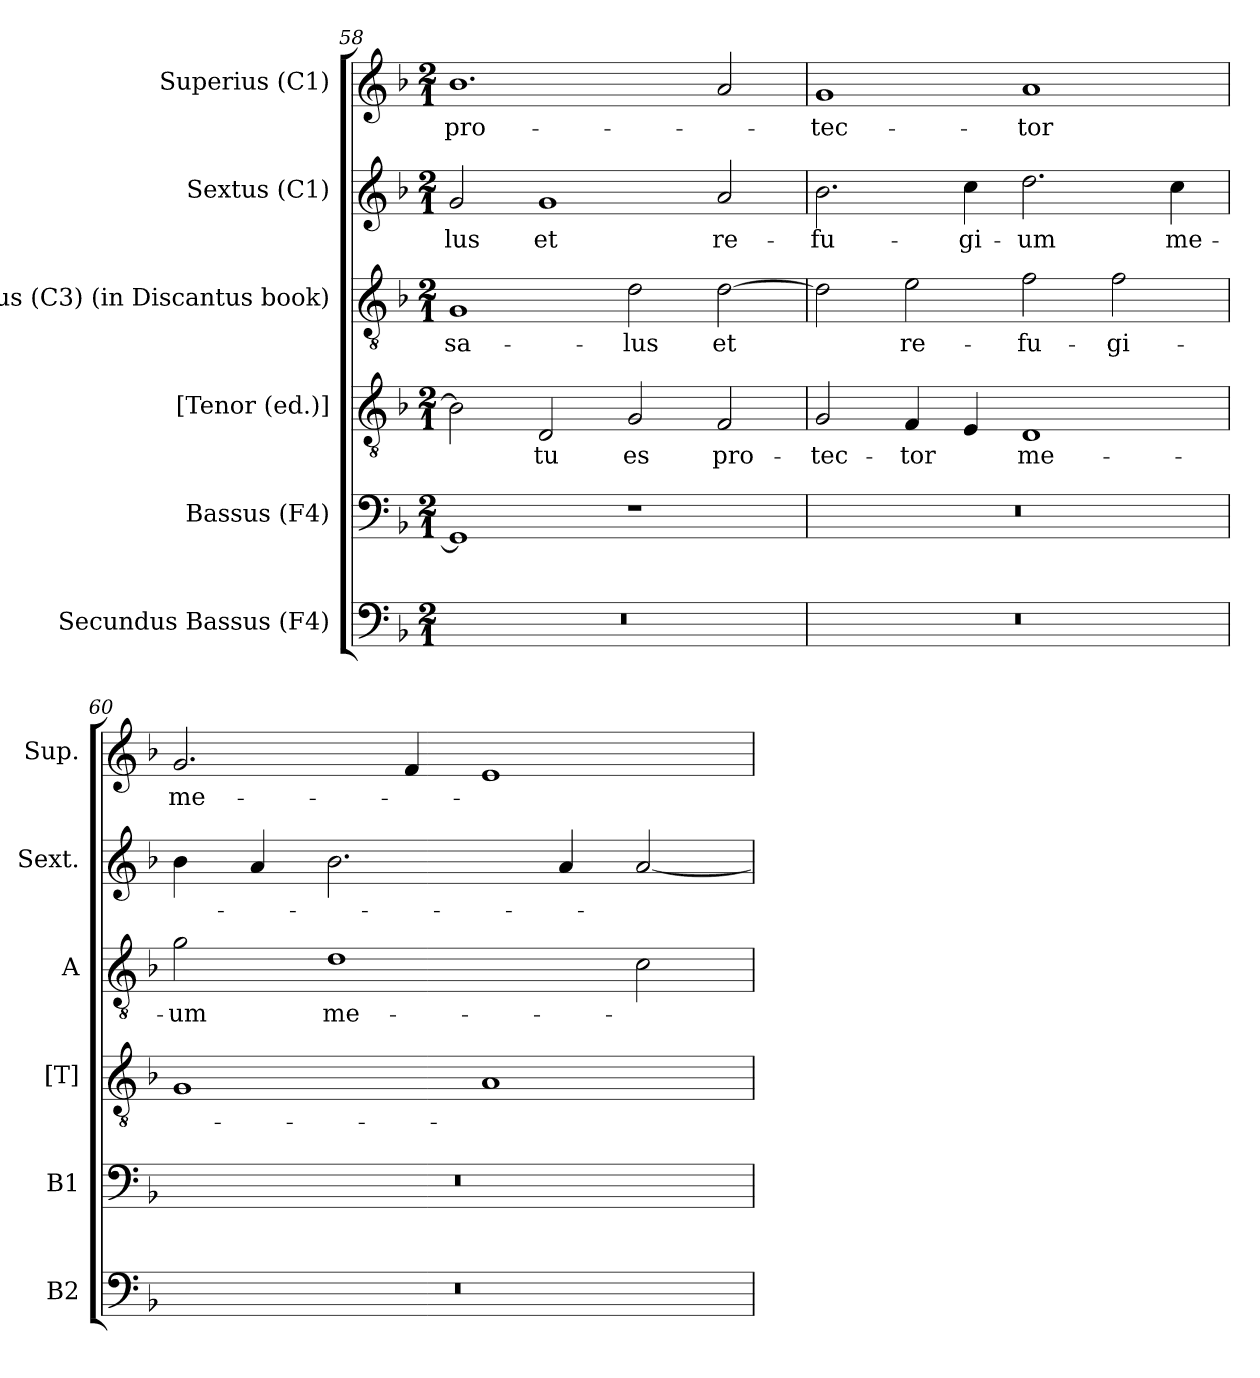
**kern	**kern	**kern	**text	**kern	**text	**kern	**text	**kern	**text
*part6	*part5	*part4	*part4	*part3	*part3	*part2	*part2	*part1	*part1
*staff6	*staff5	*staff4	*staff4	*staff3	*staff3	*staff2	*staff2	*staff1	*staff1
*I"Secundus Bassus (F4)	*I"Bassus (F4)	*I"[Tenor (ed.)]	*	*I"Altus (C3) (in Discantus book)	*	*I"Sextus (C1)	*	*I"Superius (C1)	*
*I'B2	*I'B1	*I'[T]	*	*I'A	*	*I'Sext.	*	*I'Sup.	*
*clefF4	*clefF4	*clefGv2	*	*clefGv2	*	*clefG2	*	*clefG2	*
*	*	*ITrd7c12	*	*	*	*	*	*	*
*k[b-]	*k[b-]	*k[b-]	*	*k[b-]	*	*k[b-]	*	*k[b-]	*
*F:	*F:	*F:	*	*F:	*	*F:	*	*F:	*
*M2/1	*M2/1	*M2/1	*	*M2/1	*	*M2/1	*	*M2/1	*
=58	=58	=58	=58	=58	=58	=58	=58	=58	=58
!LO:N:vis=1	!	!	!	!	!	!	!	!	!
!	!	!	!	!	!LO:LY:b:color=#000000	!	!	!	!
!	!	!	!	!	!	!	!LO:LY:b:color=#000000	!	!
!	!	!	!	!	!	!	!	!	!LO:LY:b:color=#000000
0r	1GGi]	2BB-i\]	.	1Gi	sa-	2gi/	-lus	1.b-i	pro-
!	!	!	!LO:LY:b:color=#000000	!	!	!	!	!	!
!	!	!	!	!	!	!	!LO:LY:b:color=#000000	!	!
.	.	2DDi/	tu	.	.	1gi	et	.	.
!	!	!	!LO:LY:b:color=#000000	!	!	!	!	!	!
!	!	!	!	!	!LO:LY:b:color=#000000	!	!	!	!
.	1r	2GGi/	es	2di\	-lus	.	.	.	.
!	!	!	!LO:LY:b:color=#000000	!	!	!	!	!	!
!	!	!	!	!	!LO:LY:b:color=#000000	!	!	!	!
!	!	!	!	!	!	!	!LO:LY:b:color=#000000	!	!
.	.	2FFi/	pro-	[2di\	et	2ai/	re-	2ai/	.
=59	=59	=59	=59	=59	=59	=59	=59	=59	=59
!LO:N:vis=1	!LO:N:vis=1	!	!	!	!	!	!	!	!
!	!	!	!LO:LY:b:color=#000000	!	!	!	!	!	!
!	!	!	!	!	!	!	!LO:LY:b:color=#000000	!	!
!	!	!	!	!	!	!	!	!	!LO:LY:b:color=#000000
0r	0r	2GGi/	-tec-	2di\]	.	2.b-i\	-fu-	1gi	-tec-
!	!	!	!LO:LY:b:color=#000000	!	!	!	!	!	!
!	!	!	!	!	!LO:LY:b:color=#000000	!	!	!	!
.	.	4FFi/	-tor	2ei\	re-	.	.	.	.
!	!	!	!	!	!	!	!LO:LY:b:color=#000000	!	!
.	.	4EEi/	.	.	.	4cci\	-gi-	.	.
!	!	!	!LO:LY:b:color=#000000	!	!	!	!	!	!
!	!	!	!	!	!LO:LY:b:color=#000000	!	!	!	!
!	!	!	!	!	!	!	!LO:LY:b:color=#000000	!	!
!	!	!	!	!	!	!	!	!	!LO:LY:b:color=#000000
.	.	1DDi	me-	2fi\	-fu-	2.ddi\	-um	1ai	-tor
!	!	!	!	!	!LO:LY:b:color=#000000	!	!	!	!
.	.	.	.	2fi\	-gi-	.	.	.	.
!	!	!	!	!	!	!	!LO:LY:b:color=#000000	!	!
.	.	.	.	.	.	4cci\	me-	.	.
=60	=60	=60	=60	=60	=60	=60	=60	=60	=60
!LO:N:vis=1	!LO:N:vis=1	!	!	!	!	!	!	!	!
!	!	!	!	!	!LO:LY:b:color=#000000	!	!	!	!
!	!	!	!	!	!	!	!	!	!LO:LY:b:color=#000000
0r	0r	1GGi	.	2gi\	-um	4b-i\	.	2.gi/	me-
.	.	.	.	.	.	4ai/	.	.	.
!	!	!	!	!	!LO:LY:b:color=#000000	!	!	!	!
.	.	.	.	1di	me-	2.b-i\	.	.	.
.	.	.	.	.	.	.	.	4fi/	.
.	.	1AAi	.	.	.	.	.	1ei	.
.	.	.	.	.	.	4ai/	.	.	.
.	.	.	.	2ci\	.	[2ai/	.	.	.
=	=	=	=	=	=	=	=	=	=
*-	*-	*-	*-	*-	*-	*-	*-	*-	*-
